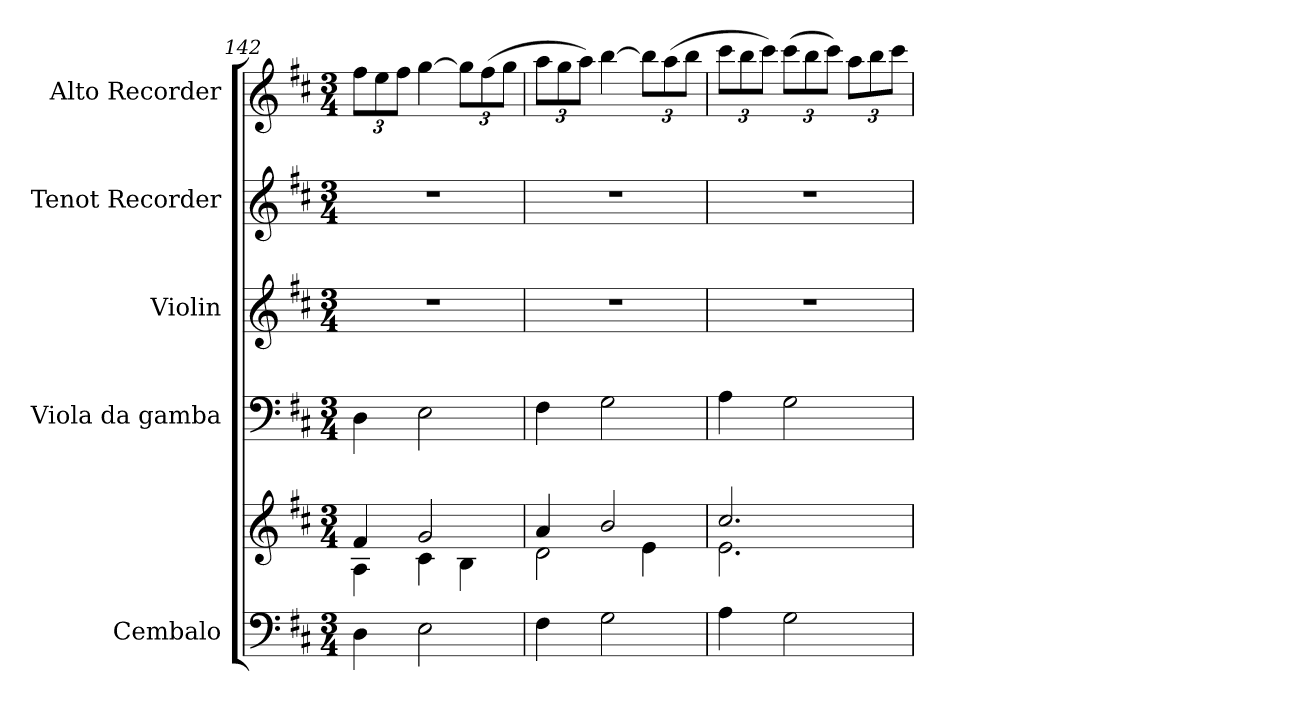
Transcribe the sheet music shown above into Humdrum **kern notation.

**kern	**kern	**kern	**kern	**kern	**kern
*part5	*part5	*part4	*part3	*part2	*part1
*staff6	*staff5	*staff4	*staff3	*staff2	*staff1
*I"Cembalo	*	*I"Viola da gamba	*I"Violin	*I"Tenot Recorder	*I"Alto Recorder
*	*	*I'Vla. d. g.	*I'Vln.	*I'T. Rec.	*I'A. Rec
*clefF4	*clefG2	*clefF4	*clefG2	*clefG2	*clefG2
*k[f#c#]	*k[f#c#]	*k[f#c#]	*k[f#c#]	*k[f#c#]	*k[f#c#]
*M3/4	*M3/4	*M3/4	*M3/4	*M3/4	*M3/4
=142	=142	=142	=142	=142	=142
*	*^	*	*	*	*
*	*	*	*	*	*	*Xbrackettup
4D\	4f#/	4A\	4D\	2.r	2.r	12ff#\L
.	.	.	.	.	.	12ee\
.	.	.	.	.	.	12ff#\J
2E\	2g/	4c#\	2E\	.	.	[4gg\
.	.	4B\	.	.	.	12gg\L]
.	.	.	.	.	.	(12ff#\
.	.	.	.	.	.	12gg\J
=143	=143	=143	=143	=143	=143	=143
4F#\	4a/	2d\	4F#\	2.r	2.r	12aa\L
.	.	.	.	.	.	12gg\
.	.	.	.	.	.	12aa\J)
2G\	2b/	.	2G\	.	.	[4bb\
.	.	4e\	.	.	.	12bb\L]
.	.	.	.	.	.	(12aa\
.	.	.	.	.	.	12bb\J
=144	=144	=144	=144	=144	=144	=144
4A\	2.cc#/	2.e\	4A\	2.r	2.r	12ccc#\L
.	.	.	.	.	.	12bb\
.	.	.	.	.	.	12ccc#\J)
2G\	.	.	2G\	.	.	(12ccc#\L
.	.	.	.	.	.	12bb\
.	.	.	.	.	.	12ccc#\J)
.	.	.	.	.	.	12aa\L
.	.	.	.	.	.	12bb\
.	.	.	.	.	.	12ccc#\J
*	*v	*v	*	*	*	*
=	=	=	=	=	=
*-	*-	*-	*-	*-	*-
